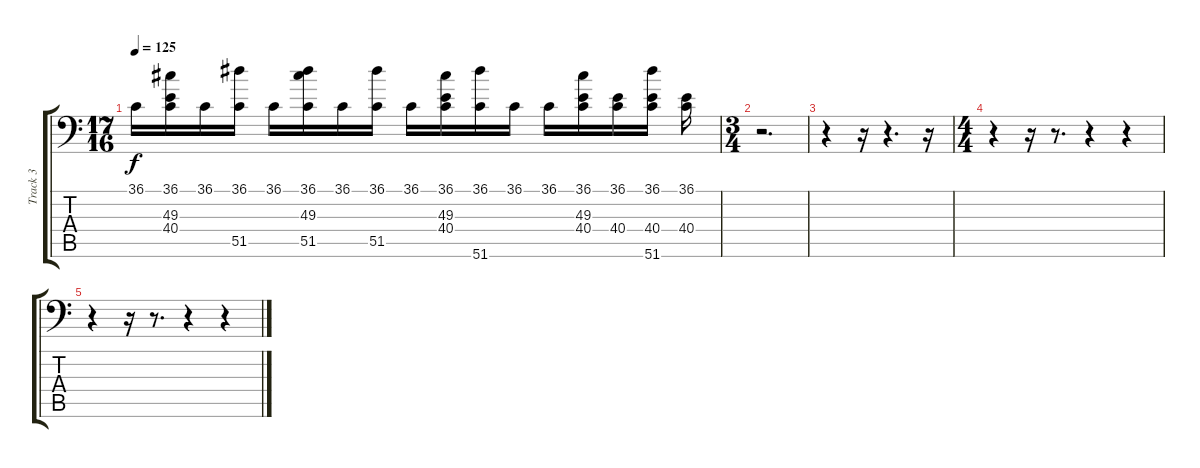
\track ("Track 3" "Track 3") {instrument acousticgrandpiano}
\staff {score tabs}
\tuning (C-1 C-1 C-1 C-1 C-1 C-1) {hide}
\ts (17 16)
\tempo 125
\clef f4
\ks c
36.1.16{dy f} (36.1 49.3 40.4).16 36.1.16 (36.1 51.5).16 36.1.16 (36.1 49.3 51.5).16 36.1.16 (36.1 51.5).16 36.1.16 (36.1 49.3 40.4).16 (36.1 51.6).16 36.1.16 36.1.16 (36.1 49.3 40.4).16 (36.1 40.4).16 (36.1 40.4 51.6).16 (36.1 40.4).16 |
\ts (3 4)
r.2{d} |
r.4 r.16 r.4{d} r.16 |
\ts (4 4)
r.4 r.16 r.8{d} r.4 r.4 |
r.4 r.16 r.8{d} r.4 r.4
